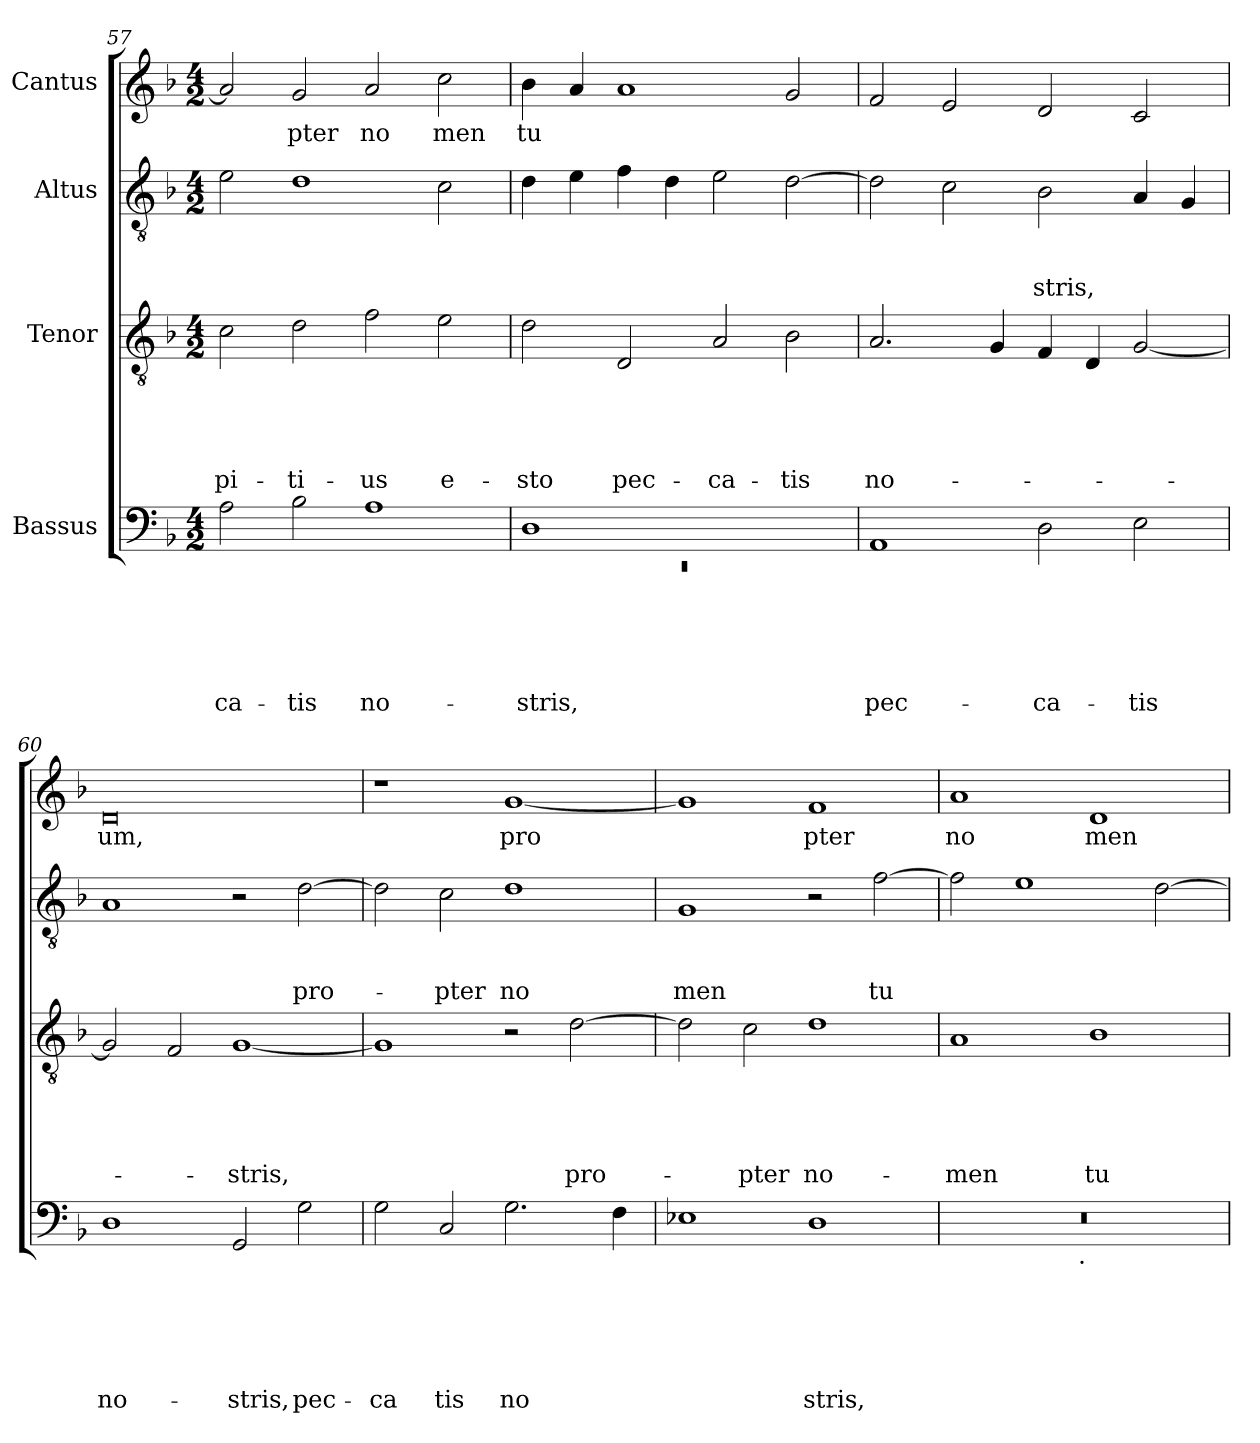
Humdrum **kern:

**kern	**text	**text	**text	**text	**text	**text	**kern	**text	**text	**text	**text	**text	**kern	**text	**text	**text	**kern	**text
*part4	*part4	*part4	*part4	*part4	*part4	*part4	*part3	*part3	*part3	*part3	*part3	*part3	*part2	*part2	*part2	*part2	*part1	*part1
*staff4	*staff4	*staff4	*staff4	*staff4	*staff4	*staff4	*staff3	*staff3	*staff3	*staff3	*staff3	*staff3	*staff2	*staff2	*staff2	*staff2	*staff1	*staff1
*I"Bassus	*	*	*	*	*	*	*I"Tenor	*	*	*	*	*	*I"Altus	*	*	*	*I"Cantus	*
*clefF4	*	*	*	*	*	*	*clefGv2	*	*	*	*	*	*clefGv2	*	*	*	*clefG2	*
*k[b-]	*	*	*	*	*	*	*k[b-]	*	*	*	*	*	*k[b-]	*	*	*	*k[b-]	*
*F:	*	*	*	*	*	*	*F:	*	*	*	*	*	*F:	*	*	*	*F:	*
*M4/2	*	*	*	*	*	*	*M4/2	*	*	*	*	*	*M4/2	*	*	*	*M4/2	*
=57	=57	=57	=57	=57	=57	=57	=57	=57	=57	=57	=57	=57	=57	=57	=57	=57	=57	=57
!	!	!	!	!	!	!LO:LY:b	!	!	!	!	!	!LO:LY:b	!	!	!	!	!	!
2A\	.	.	.	.	.	-ca-	2c\	.	.	.	.	-pi-	2e\	.	.	.	2a/]	.
!	!	!	!	!	!	!LO:LY:b	!	!	!	!	!	!LO:LY:b	!	!	!	!	!	!LO:LY:b
2B-\	.	.	.	.	.	-tis	2d\	.	.	.	.	-ti-	1d	.	.	.	2g/	pter
!	!	!	!	!	!	!LO:LY:b	!	!	!	!	!	!LO:LY:b	!	!	!	!	!	!LO:LY:b
1A	.	.	.	.	.	no-	2f\	.	.	.	.	-us	.	.	.	.	2a/	no
!	!	!	!	!	!	!	!	!	!	!	!	!LO:LY:b	!	!	!	!	!	!LO:LY:b
.	.	.	.	.	.	.	2e\	.	.	.	.	e-	2c\	.	.	.	2cc\	men
=58	=58	=58	=58	=58	=58	=58	=58	=58	=58	=58	=58	=58	=58	=58	=58	=58	=58	=58
*^	*	*	*	*	*	*	*	*	*	*	*	*	*	*	*	*	*	*
!	!LO:N:vis=1	!	!	!	!	!	!LO:LY:b	!	!	!	!	!	!LO:LY:b	!	!	!	!	!	!LO:LY:b
1D	0rEE	.	.	.	.	.	-stris,	2d\	.	.	.	.	-sto	4d\	.	.	.	4b-\	tu
.	.	.	.	.	.	.	.	.	.	.	.	.	.	4e\	.	.	.	4a/	.
!	!	!	!	!	!	!	!	!	!	!	!	!	!LO:LY:b	!	!	!	!	!	!
.	.	.	.	.	.	.	.	2D/	.	.	.	.	pec-	4f\	.	.	.	1a	.
.	.	.	.	.	.	.	.	.	.	.	.	.	.	4d\	.	.	.	.	.
!	!	!	!	!	!	!	!	!	!	!	!	!	!LO:LY:b	!	!	!	!	!	!
1ryy	.	.	.	.	.	.	.	2A/	.	.	.	.	-ca-	2e\	.	.	.	.	.
!	!	!	!	!	!	!	!	!	!	!	!	!	!LO:LY:b	!	!	!	!	!	!
.	.	.	.	.	.	.	.	2B-\	.	.	.	.	-tis	[>2d\	.	.	.	2g/	.
*v	*v	*	*	*	*	*	*	*	*	*	*	*	*	*	*	*	*	*	*
=59	=59	=59	=59	=59	=59	=59	=59	=59	=59	=59	=59	=59	=59	=59	=59	=59	=59	=59
!	!	!	!	!	!	!LO:LY:b	!	!	!	!	!	!LO:LY:b	!	!	!	!	!	!
1AA	.	.	.	.	.	pec-	2.A/	.	.	.	.	no-	2d\]	.	.	.	2f/	.
.	.	.	.	.	.	.	.	.	.	.	.	.	2c\	.	.	.	2e/	.
.	.	.	.	.	.	.	4G/	.	.	.	.	.	.	.	.	.	.	.
!	!	!	!	!	!	!LO:LY:b	!	!	!	!	!	!	!	!	!	!LO:LY:b	!	!
2D\	.	.	.	.	.	-ca-	4F/	.	.	.	.	.	2B-\	.	.	-stris,	2d/	.
.	.	.	.	.	.	.	4D/	.	.	.	.	.	.	.	.	.	.	.
!	!	!	!	!	!	!LO:LY:b	!	!	!	!	!	!	!	!	!	!	!	!
2E\	.	.	.	.	.	-tis	[<2G/	.	.	.	.	.	4A/	.	.	.	2c/	.
.	.	.	.	.	.	.	.	.	.	.	.	.	4G/	.	.	.	.	.
=60	=60	=60	=60	=60	=60	=60	=60	=60	=60	=60	=60	=60	=60	=60	=60	=60	=60	=60
!	!	!	!	!	!	!LO:LY:b	!	!	!	!	!	!	!	!	!	!	!	!LO:LY:b
1D	.	.	.	.	.	no-	2G/]	.	.	.	.	.	1A	.	.	.	0d	um,
.	.	.	.	.	.	.	2F/	.	.	.	.	.	.	.	.	.	.	.
!	!	!	!	!	!	!LO:LY:b	!	!	!	!	!	!LO:LY:b	!	!	!	!	!	!
2GG/	.	.	.	.	.	-stris,	[<1G	.	.	.	.	-stris,	2r	.	.	.	.	.
!	!	!	!	!	!	!LO:LY:b	!	!	!	!	!	!	!	!	!	!LO:LY:b	!	!
2G\	.	.	.	.	.	pec-	.	.	.	.	.	.	[<2d\	.	.	pro-	.	.
!!LO:LB:g=z
=61	=61	=61	=61	=61	=61	=61	=61	=61	=61	=61	=61	=61	=61	=61	=61	=61	=61	=61
!	!	!	!	!	!	!LO:LY:b	!	!	!	!	!	!	!	!	!	!	!	!
2G\	.	.	.	.	.	-ca	1G]	.	.	.	.	.	2d\]	.	.	.	1r	.
!	!	!	!	!	!	!LO:LY:b	!	!	!	!	!	!	!	!	!	!LO:LY:b	!	!
2C/	.	.	.	.	.	tis	.	.	.	.	.	.	2c\	.	.	-pter	.	.
!	!	!	!	!	!	!LO:LY:b	!	!	!	!	!	!	!	!	!	!LO:LY:b	!	!LO:LY:b
2.G\	.	.	.	.	.	no	2r	.	.	.	.	.	1d	.	.	no	[<1g	pro
!	!	!	!	!	!	!	!	!	!	!	!	!LO:LY:b	!	!	!	!	!	!
.	.	.	.	.	.	.	[>2d\	.	.	.	.	pro-	.	.	.	.	.	.
4F\	.	.	.	.	.	.	.	.	.	.	.	.	.	.	.	.	.	.
=62	=62	=62	=62	=62	=62	=62	=62	=62	=62	=62	=62	=62	=62	=62	=62	=62	=62	=62
!	!	!	!	!	!	!	!	!	!	!	!	!	!	!	!	!LO:LY:b	!	!
1E-X	.	.	.	.	.	.	2d\]	.	.	.	.	.	1G	.	.	men	1g]	.
!	!	!	!	!	!	!	!	!	!	!	!	!LO:LY:b	!	!	!	!	!	!
.	.	.	.	.	.	.	2c\	.	.	.	.	-pter	.	.	.	.	.	.
!	!	!	!	!	!	!LO:LY:b	!	!	!	!	!	!LO:LY:b	!	!	!	!	!	!LO:LY:b
1D	.	.	.	.	.	stris,	1d	.	.	.	.	no-	2r	.	.	.	1f	pter
!	!	!	!	!	!	!	!	!	!	!	!	!	!	!	!	!LO:LY:b	!	!
.	.	.	.	.	.	.	.	.	.	.	.	.	[>2f\	.	.	tu	.	.
=63	=63	=63	=63	=63	=63	=63	=63	=63	=63	=63	=63	=63	=63	=63	=63	=63	=63	=63
!	!	!	!	!	!	!	!	!	!	!	!	!LO:LY:b	!	!	!	!	!	!LO:LY:b
*^	*	*	*	*	*	*	*	*	*	*	*	*	*	*	*	*	*	*
0r	2ryy	.	.	.	.	.	.	1A	.	.	.	.	-men	2f\]	.	.	.	1a	no
.	4...ryy	.	.	.	.	.	.	.	.	.	.	.	.	1e	.	.	.	.	.
!	!LO:TX:b:t=.	!	!	!	!	!	!	!	!	!	!	!	!	!	!	!	!	!	!
.	1ryy	.	.	.	.	.	.	.	.	.	.	.	.	.	.	.	.	.	.
!	!	!	!	!	!	!	!	!	!	!	!	!	!LO:LY:b	!	!	!	!	!	!LO:LY:b
.	.	.	.	.	.	.	.	1B-	.	.	.	.	tu-	.	.	.	.	1d	men
.	.	.	.	.	.	.	.	.	.	.	.	.	.	[>2d\	.	.	.	.	.
.	32ryy	.	.	.	.	.	.	.	.	.	.	.	.	.	.	.	.	.	.
*v	*v	*	*	*	*	*	*	*	*	*	*	*	*	*	*	*	*	*	*
=	=	=	=	=	=	=	=	=	=	=	=	=	=	=	=	=	=	=
*-	*-	*-	*-	*-	*-	*-	*-	*-	*-	*-	*-	*-	*-	*-	*-	*-	*-	*-
